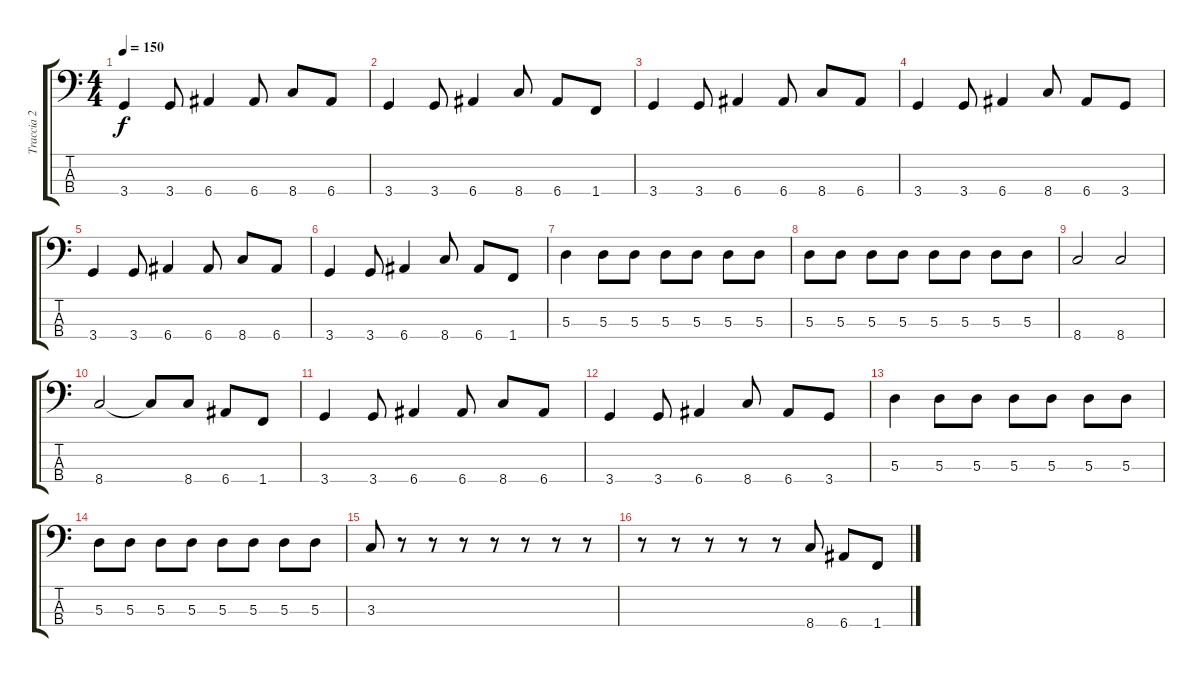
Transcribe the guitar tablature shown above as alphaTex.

\track ("Traccia 2" "Traccia 2") {instrument electricbasspick}
\staff {score tabs}
\tuning (G2 D2 A1 E1) {hide}
\ts (4 4)
\tempo 150
\clef f4
\ks c
3.4.4{dy f} 3.4.8 6.4.4 6.4.8 8.4.8 6.4.8 |
3.4.4 3.4.8 6.4.4 8.4.8 6.4.8 1.4.8 |
3.4.4 3.4.8 6.4.4 6.4.8 8.4.8 6.4.8 |
3.4.4 3.4.8 6.4.4 8.4.8 6.4.8 3.4.8 |
3.4.4 3.4.8 6.4.4 6.4.8 8.4.8 6.4.8 |
3.4.4 3.4.8 6.4.4 8.4.8 6.4.8 1.4.8 |
5.3.4 5.3.8 5.3.8 5.3.8 5.3.8 5.3.8 5.3.8 |
5.3.8 5.3.8 5.3.8 5.3.8 5.3.8 5.3.8 5.3.8 5.3.8 |
8.4.2 8.4.2 |
8.4.2 8.4{t}.8 8.4.8 6.4.8 1.4.8 |
3.4.4 3.4.8 6.4.4 6.4.8 8.4.8 6.4.8 |
3.4.4 3.4.8 6.4.4 8.4.8 6.4.8 3.4.8 |
5.3.4 5.3.8 5.3.8 5.3.8 5.3.8 5.3.8 5.3.8 |
5.3.8 5.3.8 5.3.8 5.3.8 5.3.8 5.3.8 5.3.8 5.3.8 |
3.3.8 r.8 r.8 r.8 r.8 r.8 r.8 r.8 |
r.8 r.8 r.8 r.8 r.8 8.4.8 6.4.8 1.4.8
